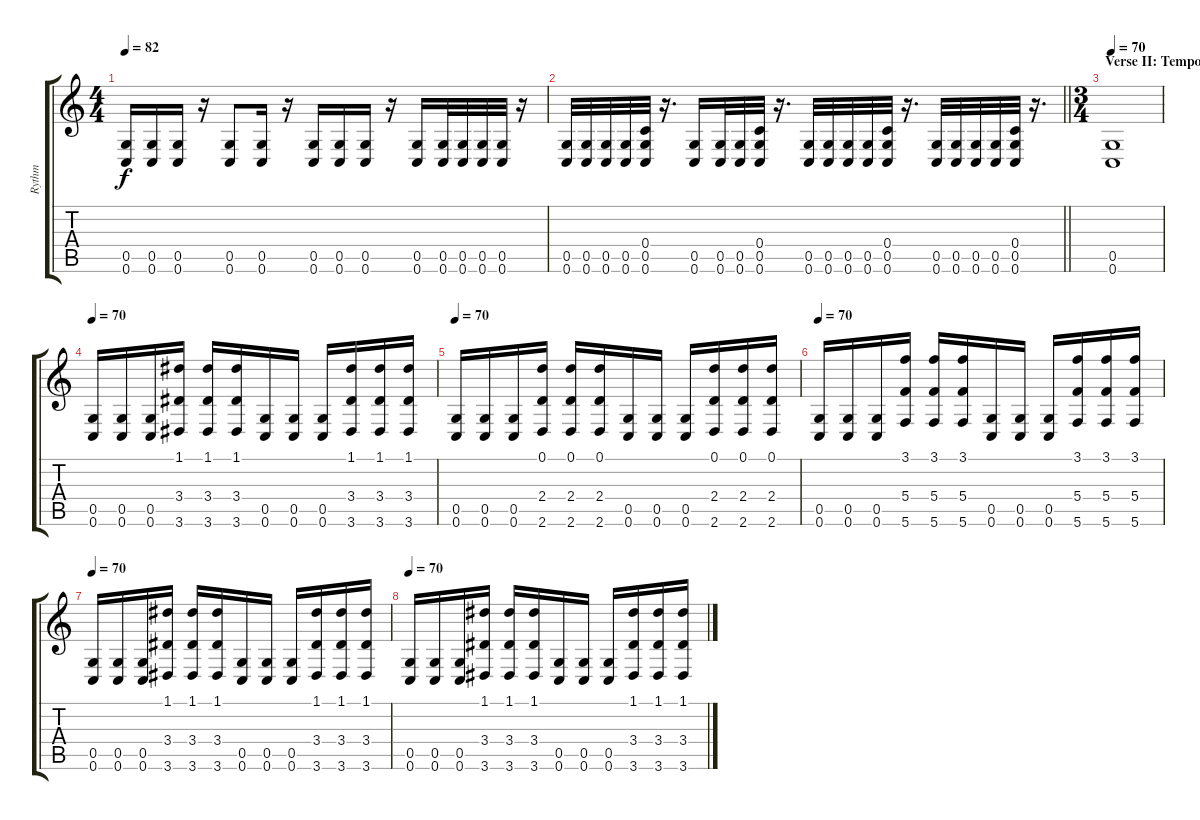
\track ("Rythm" "Rythm") {instrument distortionguitar}
\staff {score tabs}
\tuning (D4 A3 F3 C3 G2 C2) {hide}
\ts (4 4)
\tempo 82
\clef g2
\ks c
(0.5 0.6).16{dy f} (0.5 0.6).16 (0.5 0.6).16 r.16 (0.5 0.6).8 (0.5 0.6).16 r.16 (0.5 0.6).16 (0.5 0.6).16 (0.5 0.6).16 r.16 (0.5 0.6).16 (0.5 0.6).32 (0.5 0.6).32 (0.5 0.6).32 (0.5 0.6).32 r.16 |
\barLineRight lightlight
(0.5 0.6).32 (0.5 0.6).32 (0.5 0.6).32 (0.5 0.6).32 (0.4 0.5 0.6).32 r.16{d} (0.5 0.6).16 (0.5 0.6).32 (0.5 0.6).32 (0.4 0.5 0.6).32 r.16{d} (0.5 0.6).32 (0.5 0.6).32 (0.5 0.6).32 (0.5 0.6).32 (0.4 0.5 0.6).32 r.16{d} (0.5 0.6).32 (0.5 0.6).32 (0.5 0.6).32 (0.5 0.6).32 (0.4 0.5 0.6).32 r.16{d} |
\ts (3 4)
\section ("" "Verse II: Tempo: 70")
\tempo 70
(0.5 0.6).1 |
\tempo 70
(0.5 0.6).16 (0.5 0.6).16 (0.5 0.6).16 (1.1 3.4 3.6).16 (1.1 3.4 3.6).16 (1.1 3.4 3.6).16 (0.5 0.6).16 (0.5 0.6).16 (0.5 0.6).16 (1.1 3.4 3.6).16 (1.1 3.4 3.6).16 (1.1 3.4 3.6).16 |
\tempo 70
(0.5 0.6).16 (0.5 0.6).16 (0.5 0.6).16 (0.1 2.4 2.6).16 (0.1 2.4 2.6).16 (0.1 2.4 2.6).16 (0.5 0.6).16 (0.5 0.6).16 (0.5 0.6).16 (0.1 2.4 2.6).16 (0.1 2.4 2.6).16 (0.1 2.4 2.6).16 |
\tempo 70
(0.5 0.6).16 (0.5 0.6).16 (0.5 0.6).16 (3.1 5.4 5.6).16 (3.1 5.4 5.6).16 (3.1 5.4 5.6).16 (0.5 0.6).16 (0.5 0.6).16 (0.5 0.6).16 (3.1 5.4 5.6).16 (3.1 5.4 5.6).16 (3.1 5.4 5.6).16 |
\tempo 70
(0.5 0.6).16 (0.5 0.6).16 (0.5 0.6).16 (1.1 3.4 3.6).16 (1.1 3.4 3.6).16 (1.1 3.4 3.6).16 (0.5 0.6).16 (0.5 0.6).16 (0.5 0.6).16 (1.1 3.4 3.6).16 (1.1 3.4 3.6).16 (1.1 3.4 3.6).16 |
\tempo 70
(0.5 0.6).16 (0.5 0.6).16 (0.5 0.6).16 (1.1 3.4 3.6).16 (1.1 3.4 3.6).16 (1.1 3.4 3.6).16 (0.5 0.6).16 (0.5 0.6).16 (0.5 0.6).16 (1.1 3.4 3.6).16 (1.1 3.4 3.6).16 (1.1 3.4 3.6).16
